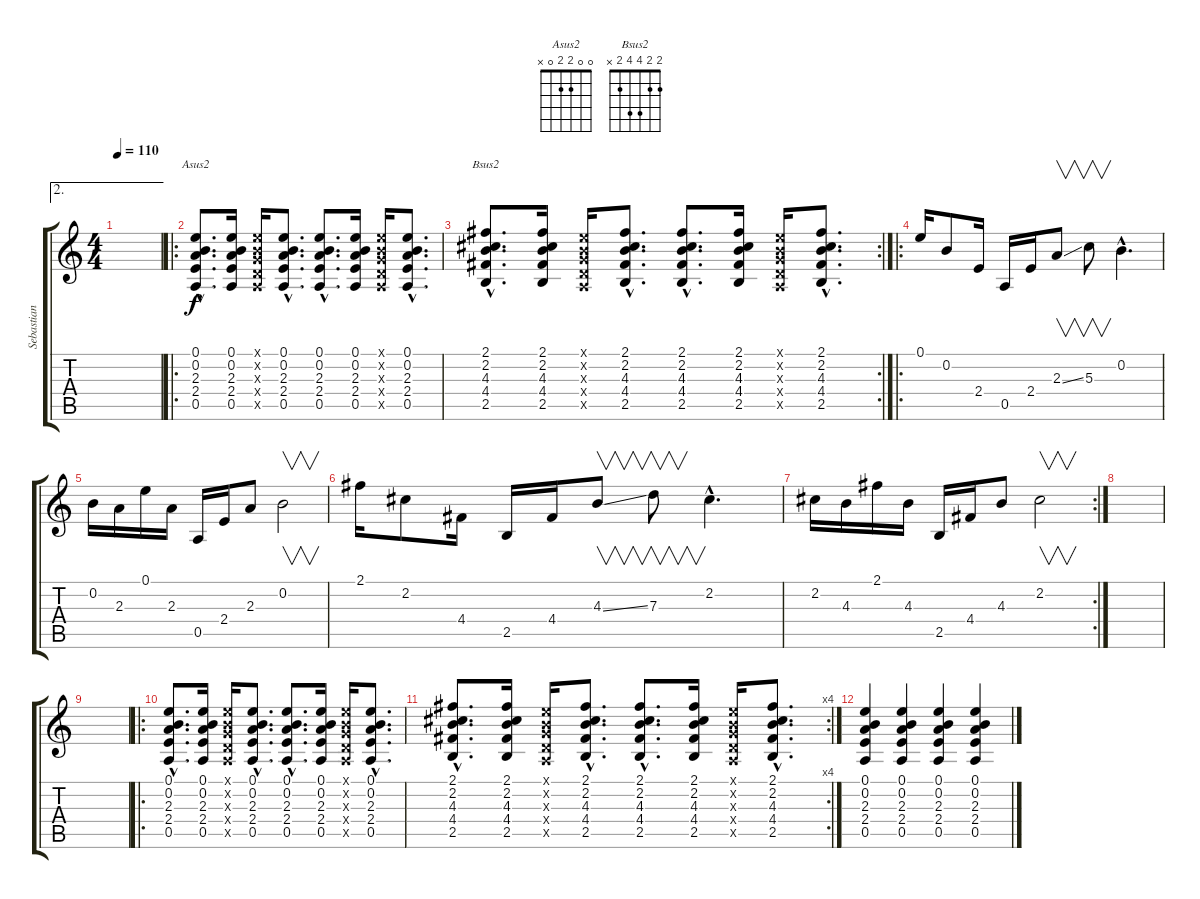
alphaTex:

\track ("Sebastian" "Sebastian") {instrument distortionguitar}
\staff {score tabs}
\tuning (E4 B3 G3 D3 A2 E2) {hide}
\chord ("Asus2" 0 0 2 2 0 x)
\chord ("Bsus2" 2 2 4 4 2 x)
\ae 2
\ts (4 4)
\tempo 110
\clef g2
\ks c
|
\ro
(0.1{hac} 0.2{hac} 2.3{hac} 2.4{hac} 0.5{hac}).8{d ch "Asus2"} (0.1 0.2 2.3 2.4 0.5).16 (0.1{x} 0.2{x} 0.3{x} 0.4{x} 0.5{x}).16 (0.1{hac} 0.2{hac} 2.3{hac} 2.4{hac} 0.5{hac}).8{d} (0.1{hac} 0.2{hac} 2.3{hac} 2.4{hac} 0.5{hac}).8{d} (0.1 0.2 2.3 2.4 0.5).16 (0.1{x} 0.2{x} 0.3{x} 0.4{x} 0.5{x}).16 (0.1{hac} 0.2{hac} 2.3{hac} 2.4{hac} 0.5{hac}).8{d} |
\rc 2
(2.1{hac} 2.2{hac} 4.3{hac} 4.4{hac} 2.5{hac}).8{d ch "Bsus2"} (2.1 2.2 4.3 4.4 2.5).16 (0.1{x} 0.2{x} 0.3{x} 0.4{x} 0.5{x}).16 (2.1{hac} 2.2{hac} 4.3{hac} 4.4{hac} 2.5{hac}).8{d} (2.1{hac} 2.2{hac} 4.3{hac} 4.4{hac} 2.5{hac}).8{d} (2.1 2.2 4.3 4.4 2.5).16 (0.1{x} 0.2{x} 0.3{x} 0.4{x} 0.5{x}).16 (2.1{hac} 2.2{hac} 4.3{hac} 4.4{hac} 2.5{hac}).8{d} |
\ro
0.1.16 0.2.8 2.4.16 0.5.16 2.4.16 2.3{ss}.8{v} 5.3.8{v} 0.2{hac}.4{d} |
0.2.16 2.3.16 0.1.16 2.3.16 0.5.16 2.4.16 2.3.8 0.2.2{v} |
2.1.16 2.2.8 4.4.16 2.5.16 4.4.16 4.3{ss}.8{v} 7.3.8{v} 2.2{hac}.4{d} |
\rc 2
2.2.16 4.3.16 2.1.16 4.3.16 2.5.16 4.4.16 4.3.8 2.2.2{v} |
|
|
\ro
(0.1{hac} 0.2{hac} 2.3{hac} 2.4{hac} 0.5{hac}).8{d} (0.1 0.2 2.3 2.4 0.5).16 (0.1{x} 0.2{x} 0.3{x} 0.4{x} 0.5{x}).16 (0.1{hac} 0.2{hac} 2.3{hac} 2.4{hac} 0.5{hac}).8{d} (0.1{hac} 0.2{hac} 2.3{hac} 2.4{hac} 0.5{hac}).8{d} (0.1 0.2 2.3 2.4 0.5).16 (0.1{x} 0.2{x} 0.3{x} 0.4{x} 0.5{x}).16 (0.1{hac} 0.2{hac} 2.3{hac} 2.4{hac} 0.5{hac}).8{d} |
\rc 4
(2.1{hac} 2.2{hac} 4.3{hac} 4.4{hac} 2.5{hac}).8{d} (2.1 2.2 4.3 4.4 2.5).16 (0.1{x} 0.2{x} 0.3{x} 0.4{x} 0.5{x}).16 (2.1{hac} 2.2{hac} 4.3{hac} 4.4{hac} 2.5{hac}).8{d} (2.1{hac} 2.2{hac} 4.3{hac} 4.4{hac} 2.5{hac}).8{d} (2.1 2.2 4.3 4.4 2.5).16 (0.1{x} 0.2{x} 0.3{x} 0.4{x} 0.5{x}).16 (2.1{hac} 2.2{hac} 4.3{hac} 4.4{hac} 2.5{hac}).8{d} |
(0.1 0.2 2.3 2.4 0.5).4 (0.1 0.2 2.3 2.4 0.5).4 (0.1 0.2 2.3 2.4 0.5).4 (0.1 0.2 2.3 2.4 0.5).4
